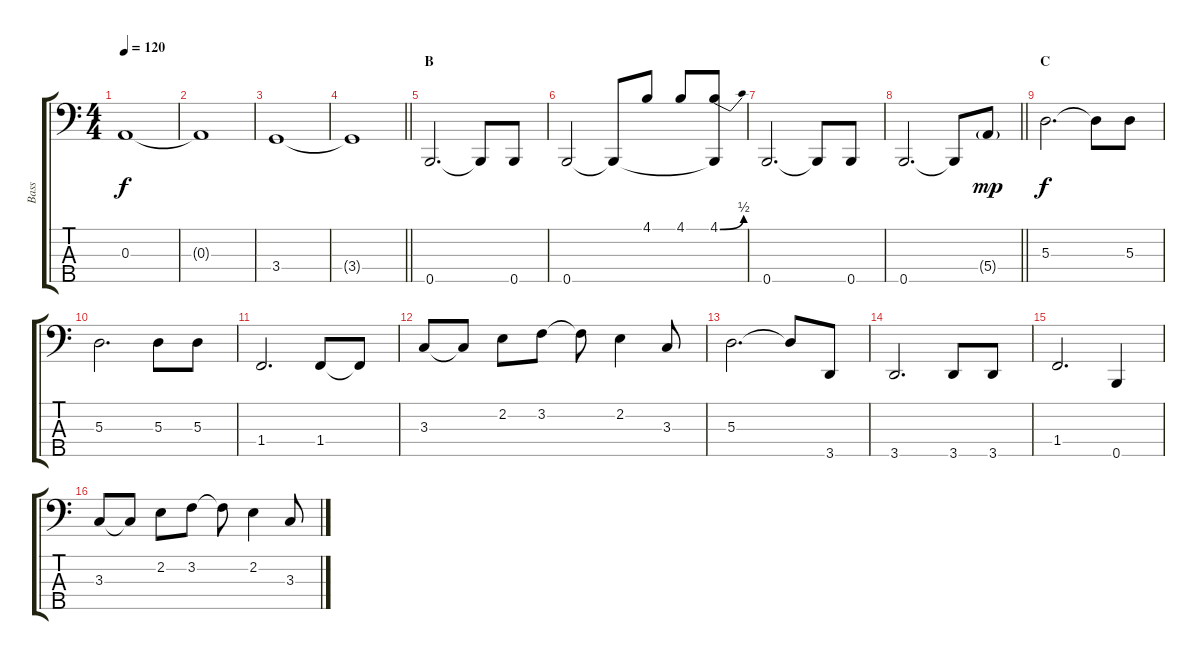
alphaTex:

\track ("Bass" "Bass") {instrument electricbassfinger}
\staff {score tabs}
\tuning (G2 D2 A1 E1 B0) {hide}
\ts (4 4)
\tempo 120
\clef f4
\ks c
0.3.1{dy f} |
0.3{t}.1 |
3.4.1 |
\barLineRight lightlight
3.4{t}.1 |
\section ("" "B")
0.5.2{d} 0.5{t}.8 0.5.8 |
0.5.2 0.5{t}.8 4.1.8 4.1.8 (4.1{be (bend 0 0 60 2)} 0.5{t}).8 |
0.5.2{d} 0.5{t}.8 0.5.8 |
\barLineRight lightlight
0.5.2{d} 0.5{t}.8 5.4{g}.8{dy mp} |
\section ("" "C")
5.3.2{d dy f} 5.3{t}.8 5.3.8 |
5.3.2{d} 5.3.8 5.3.8 |
1.4.2{d} 1.4.8 1.4{t}.8 |
3.3.8 3.3{t}.8 2.2.8 3.2.8 3.2{t}.8 2.2.4 3.3.8 |
5.3.2{d} 5.3{t}.8 3.5.8 |
3.5.2{d} 3.5.8 3.5.8 |
1.4.2{d} 0.5.4 |
3.3.8 3.3{t}.8 2.2.8 3.2.8 3.2{t}.8 2.2.4 3.3.8
